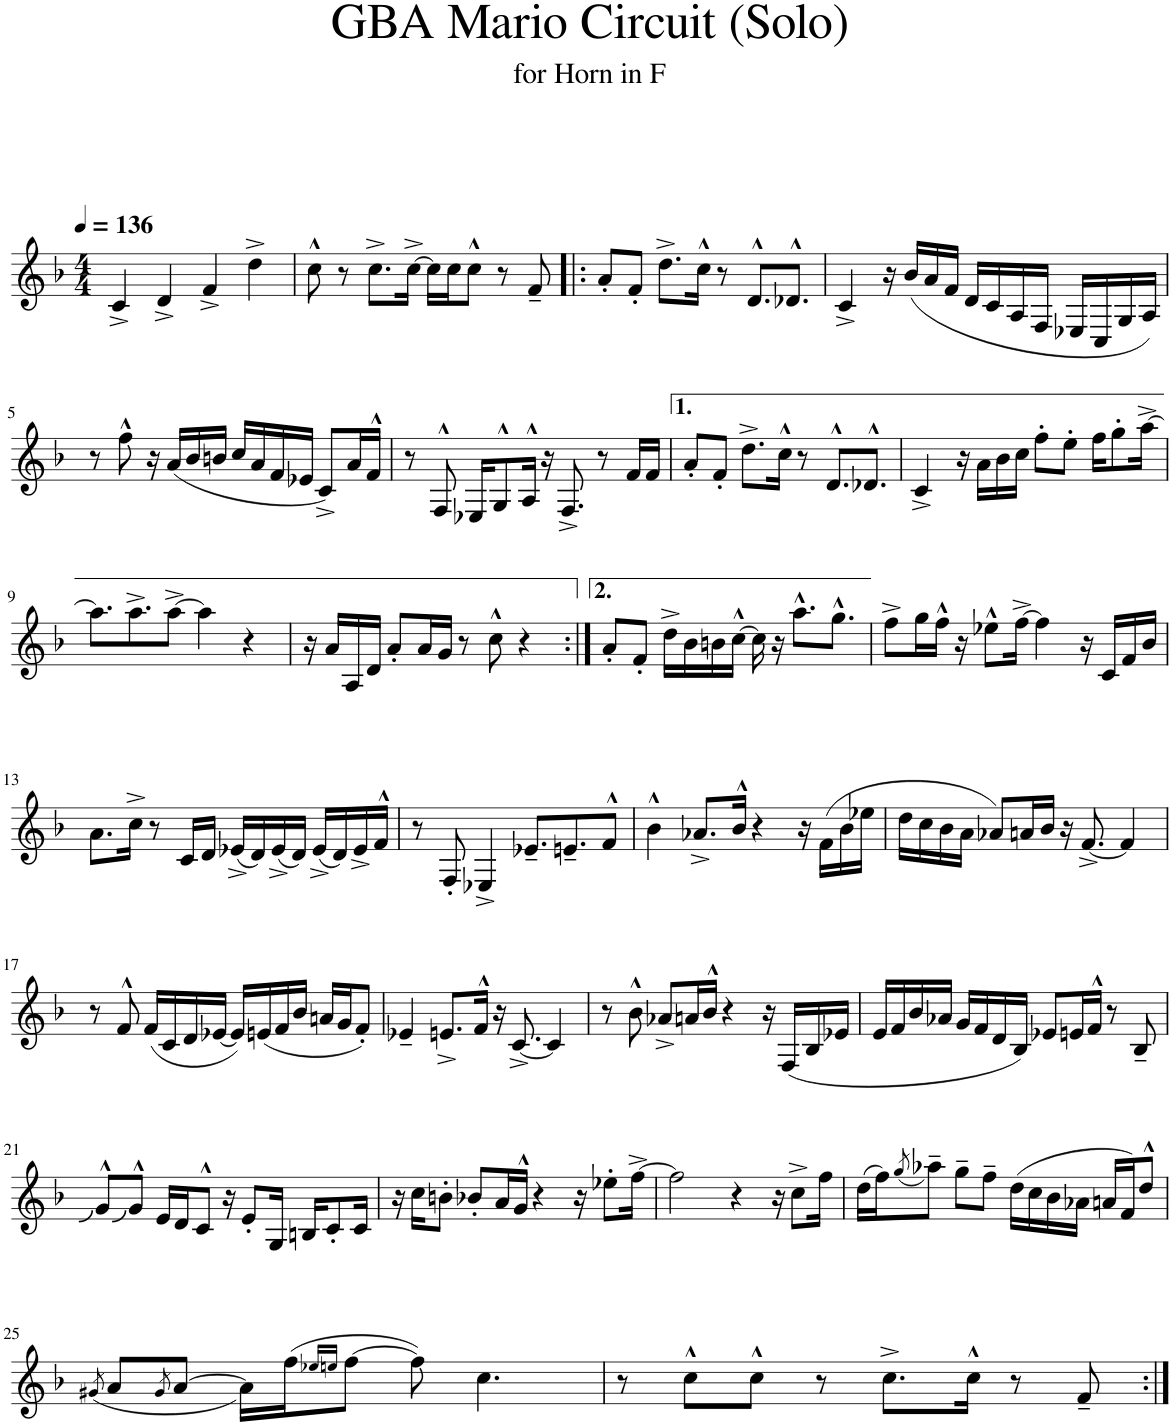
**kern
*part1
*staff1
*I"Horn in F
*clefG2
*Trd4c7
*k[b-]
*M4/4
*MM136
=1
4c^/
4d^/
4f^/
4dd^\
=2
8cc^^\
8r
8.cc^\L
[16cc^\Jk
16cc\LL]
16cc\J
8cc^^\J
8r
8f~/
=3!|:
8a'/L
8f'/J
8.dd^\L
16cc^^\Jk
8r
8.d^^/L
8.d-X^^/J
=4
4c^/
16r
(16b-/LL
16a/
16f/JJ
16d/LL
16c/
16A/
16F/JJ
16E-X/LL
16C/
16G/
16A/JJ)
!!LO:LB:g=z
=5
8r
8ff^^\
16r
(16a/LL
16b-/
16bn/JJ
16cc/LL
16a/
16f/
16e-X/JJ
8c^/L)
16a/L
16f^^/JJ
=6
8r
8F^^/
16E-X/KL
8G^^/
16A^^/Jk
16r
8.F^/
8r
16f/LL
16f/JJ
=7
8a'/L
8f'/J
8.dd^\L
16cc^^\Jk
8r
8.d^^/L
8.d-X^^/J
=8
4c^/
16r
16a\LL
16b-\
16cc\JJ
8ff'\L
8ee'\J
16ff\KL
8gg'\
[16aa^\Jk
!!LO:LB:g=z
=9
8.aa\L]
8.aa^\
[8aa^\J
4aa\]
4r
=10
16r
16a/LL
16A/
16d/JJ
8a'/L
16a/L
16g/JJ
8r
8cc^^\
4r
=11:|!
8a'/L
8f'/J
16dd^\LL
16b-\
16bn\
[16cc^^\JJ
16cc\]
16r
8.aa^^\L
8.gg^^\J
=12
8ff^\L
16gg\L
16ff^^\JJ
16r
8ee-X^^\L
[16ff^\Jk
4ff\]
16r
16c/LL
16f/
16b-/JJ
!!LO:LB:g=z
=13
8.a\L
16cc^\Jk
8r
16c/LL
16d/JJ
(16e-X^/LL
16d/)
(16e-^/
16d/JJ)
(16e-^/LL
16d/)
16e-^/
16f^^/JJ
=14
8r
8F'/
4E-X^/
8.e-X~/L
8.en~/
8f^^/J
=15
4b-^^\
8.a-X^/L
16b-^^/Jk
4r
16r
(16f\LL
16b-\
16ee-X\JJ
=16
16dd\LL
16cc\
16b-\
16a\JJ
8a-X/L)
16an/L
16b-/JJ
16r
[8.f^/
4f/]
!!LO:LB:g=z
=17
8r
8f^^/
(16f/LL
16c/
16d/
[16e-X/JJ
16e-/LL])
(16en/
16f/
16b-/JJ
16an/LL
16g/J
8f'/J)
=18
4e-X~/
8.en^/L
16f^^/Jk
16r
[8.c^/
4c/]
=19
8r
8b-^^\
8a-X^/L
16an/L
16b-^^/JJ
4r
16r
(16F/LL
16B-/
16e-X/JJ
=20
16e/LL
16f/
16b-/
16a-X/JJ
16g/LL
16f/
16d/
16B-/JJ)
8e-X/L
16en/L
16f^^/JJ
8r
8B-~/
!!LO:LB:g=z
=21
8g^^/L
8g^^/J
16e/LL
16d/J
8c^^/J
16r
8e'/L
16G/Jk
16Bn/KL
8c'/
16c/Jk
=22
16r
16cc\KL
8bn'\J
8b-X'/L
16a/L
16g^^/JJ
4r
16r
8ee-X'\L
[16ff^\Jk
=23
2ff\]
4r
16r
8cc^\L
16ff\Jk
=24
(16dd\LL
16ff\J)
(8qgg/
8aa-X~\J)
8gg~\L
8ff~\J
(16dd\LL
16cc\
16b-\
16a-X\JJ
16an/LL
16f/J)
8dd^^/J
!!LO:LB:g=z
=25
(8qg#X/
8a/L
8qg#/
[8a/J
16a\LL])
(16ff\J
16qee-X/LL
16qeen/JJ
[8ff\J
8ff\])
4.cc\
=26
8r
8cc^^\L
8cc^^\J
8r
8.cc^\L
16cc^^\Jk
8r
8f~/
=:|!
*-
